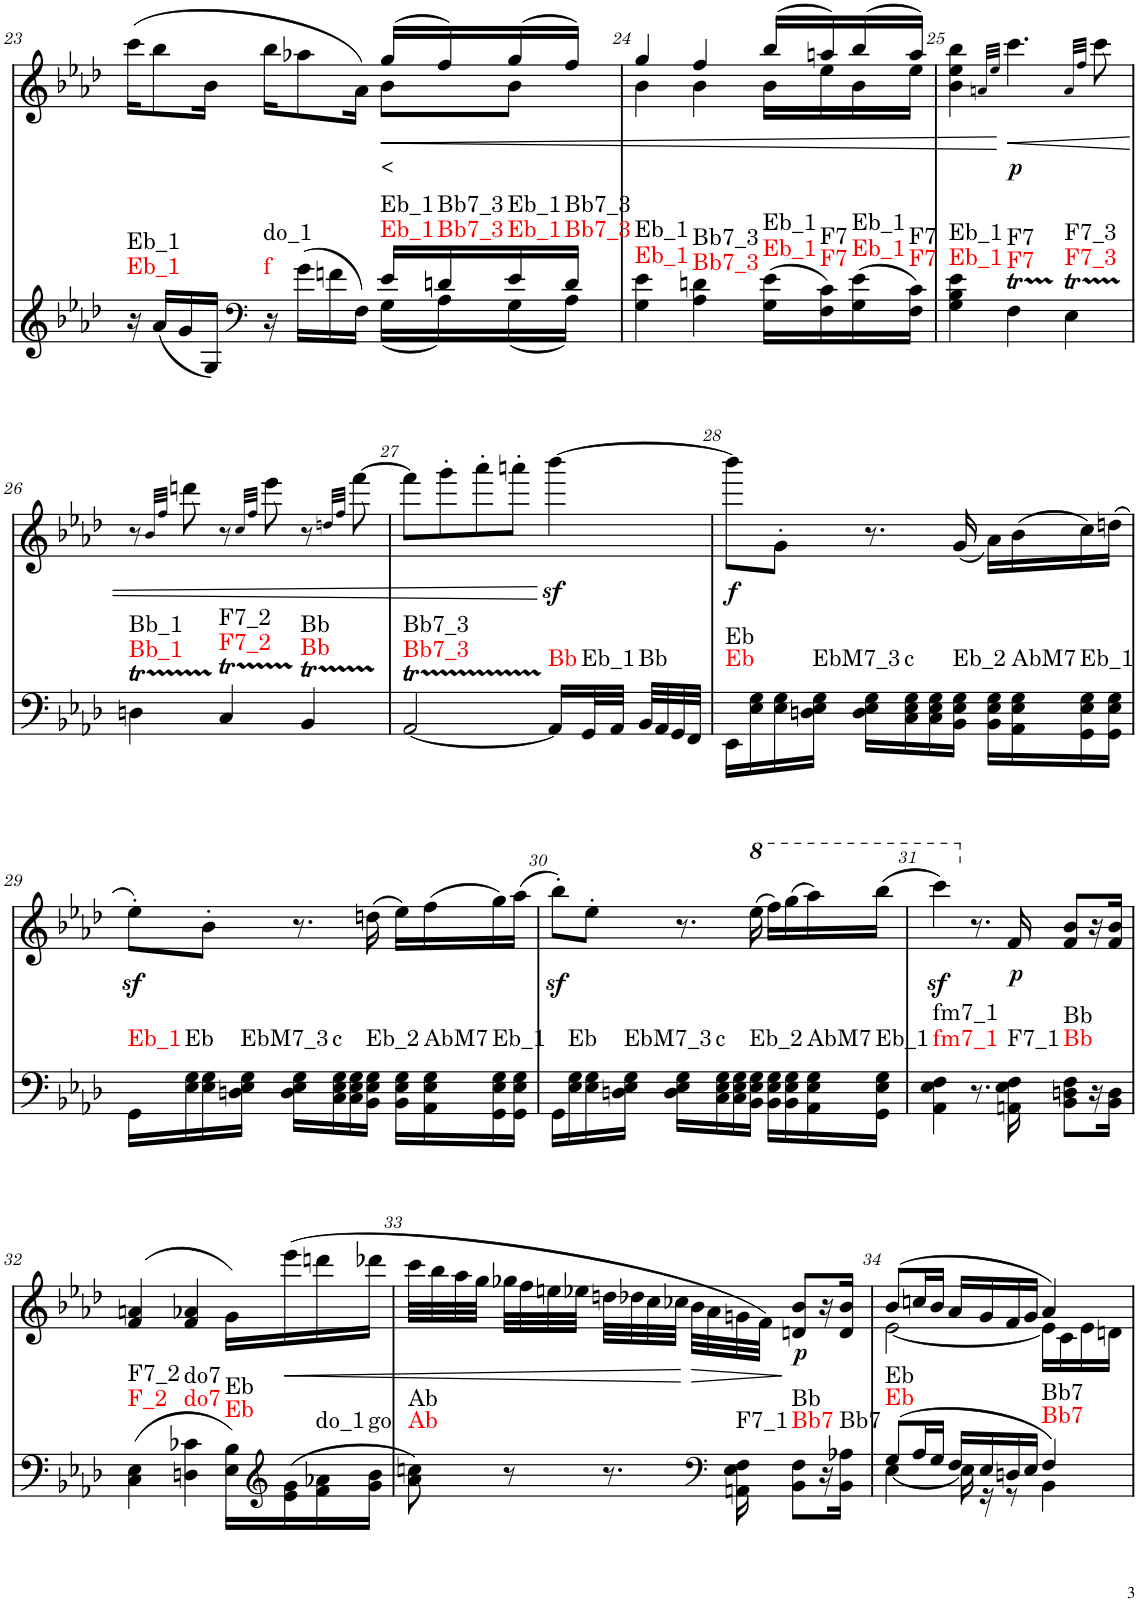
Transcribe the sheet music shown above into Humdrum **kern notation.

**kern	**harte	**kern	**text	**dynam
*part2	*part2	*part1	*part1	*part1
*staff2	*	*staff1	*staff1	*staff1
*I"Piano	*	*I"Piano	*	*
*I'Pno	*	*I'Pno	*	*
!!LO:PB:g=z
*clefG2	*	*clefG2	*	*
*k[b-e-a-d-]	*	*k[b-e-a-d-]	*	*
*A-:	*	*A-:	*	*
*M3/4	*	*M3/4	*	*
=23	=23	=23	=23	=23
*^	*	*^	*	*
!	!	!LO:H:n=1:kt=Eb_1	!	!	!	!
!	!	!LO:H:n=2:kt=Eb_1	!	!	!	!
16r	2ryy	N N	4ryy	(>16ccc\KL	.	.
(<16a-/LL	.	.	.	8bb-\	.	.
16g/	.	.	.	.	.	.
16G/JJ)	.	.	.	16b-\Jk	.	.
*clefF4	*	*	*	*	*	*
!	!	!LO:H:n=1:kt=f	!	!	!	!
!	!	!LO:H:n=2:kt=do_1	!	!	!	!
16r	.	N N	4ryy	16bb-\KL	.	.
(>16g\LL	.	.	.	8aa-X\	.	.
16fn\	.	.	.	.	.	.
16F\JJ)	.	.	.	16a-\Jk)	.	.
!	!	!LO:H:n=1:kt=Eb_1	!	!	!LO:LY:b	!LO:HP:b
!	!	!LO:H:n=2:kt=Eb_1	!	!	!	!
16e-/LL	(16G\LL	N N	(16gg/LL	8b-\L	<	<
!	!	!LO:H:n=1:kt=Bb7_3	!	!	!	!
!	!	!LO:H:n=2:kt=Bb7_3	!	!	!	!
16dn/	16A-\)	N N	16ff/)	.	.	.
!	!	!LO:H:n=1:kt=Eb_1	!	!	!	!
!	!	!LO:H:n=2:kt=Eb_1	!	!	!	!
16e-/	(16G\	N N	(16gg/	8b-\J	.	.
!	!	!LO:H:n=1:kt=Bb7_3	!	!	!	!
!	!	!LO:H:n=2:kt=Bb7_3	!	!	!	!
16d/JJ	16A-\JJ)	N N	16ff/JJ)	.	.	.
=24	=24	=24	=24	=24	=24	=24
!	!	!LO:H:n=1:kt=Eb_1	!	!	!	!
!	!	!LO:H:n=2:kt=Eb_1	!	!	!	!
*v	*v	*	*	*	*	*
4G\ 4e-\	N N	4gg/	4b-\	.	.
!	!LO:H:n=1:kt=Bb7_3	!	!	!	!
!	!LO:H:n=2:kt=Bb7_3	!	!	!	!
4A-\ 4dn\	N N	4ff/	4b-\	.	.
!	!LO:H:n=1:kt=Eb_1	!	!	!	!
!	!LO:H:n=2:kt=Eb_1	!	!	!	!
(16G\ 16e-\LL	N N	(16bb-/LL	16b-\LL	.	.
!	!LO:H:n=1:kt=F7	!	!	!	!
!	!LO:H:n=2:kt=F7	!	!	!	!
16F\ 16c\)	N N	16aan/)	16ee-\	.	.
!	!LO:H:n=1:kt=Eb_1	!	!	!	!
!	!LO:H:n=2:kt=Eb_1	!	!	!	!
(16G\ 16e-\	N N	(16bb-/	16b-\	.	.
!	!LO:H:n=1:kt=F7	!	!	!	!
!	!LO:H:n=2:kt=F7	!	!	!	!
16F\ 16c\JJ)	N N	16aa/JJ)	16ee-\JJ	.	.
=25	=25	=25	=25	=25	=25
!	!LO:H:n=1:kt=Eb_1	!	!	!	!
!	!LO:H:n=2:kt=Eb_1	!	!	!	!
*	*	*v	*v	*	*
4G\ 4B-\ 4e-\	N N	4b-\ 4ee-\ 4bb-\	.	.
.	.	32qan/LLL	.	.
.	.	32qee-/JJJ	.	.
!	!LO:H:n=1:kt=F7	!	!LO:LY:b	!
!	!LO:H:n=2:kt=F7	!	!	!
4FT\	N N	4.ccc\	.	[
!	!LO:H:n=1:kt=F7_3	!	!	!
!	!LO:H:n=2:kt=F7_3	!	!	!
4E-T\	N N	.	.	.
.	.	32qa/LLL	.	.
.	.	32qff/JJJ	.	.
.	.	8ccc\	.	.
!!LO:LB:g=z
=26	=26	=26	=26	=26
!	!LO:H:n=1:kt=Bb_1	!	!	!
!	!LO:H:n=2:kt=Bb_1	!	!	!
4Dnt\	N N	8r	.	.
.	.	32qb-/LLL	.	.
.	.	32qff/JJJ	.	.
.	.	8dddn\	.	.
!	!LO:H:n=1:kt=F7_2	!	!	!
!	!LO:H:n=2:kt=F7_2	!	!	!
4Ct/	N N	8r	.	.
.	.	32qcc/LLL	.	.
.	.	32qff/JJJ	.	.
.	.	8eee-\	.	.
!	!LO:H:n=1:kt=Bb	!	!	!
!	!LO:H:n=2:kt=Bb	!	!	!
4BB-T/	N N	8r	.	.
.	.	32qddn/LLL	.	.
.	.	32qff/JJJ	.	.
.	.	[8fff\	.	.
=27	=27	=27	=27	=27
!	!LO:H:n=1:kt=Bb7_3	!	!	!
!	!LO:H:n=2:kt=Bb7_3	!	!	!
[2AA-T/	N N	8fff\L]	.	.
.	.	8ggg'\	.	.
.	.	8aaa-'\	.	.
.	.	8aaan'\J	.	.
!	!LO:H:kt=Bb	!	!	!
16AA-/LL]	N	[4bbb-z<\	.	.
!	!LO:H:kt=Eb_1	!	!	!
32GG/L	N	.	.	.
32AA-/JJJ	.	.	.	.
!	!LO:H:kt=Bb	!	!	!
32BB-/LLL	N	.	.	.
32AA-/	.	.	.	.
32GG/	.	.	.	.
32FF/JJJ	.	.	.	.
=28	=28	=28	=28	=28
!	!LO:H:n=1:kt=Eb	!	!LO:LY:b	!
!	!LO:H:n=2:kt=Eb	!	!	!
16EE-\LL	N N	8bbb-\L]	.	.
16E-\ 16G\	.	.	.	.
16E-\ 16G\	.	8g'\J	.	.
!	!LO:H:kt=EbM7_3	!	!	!
16Dn\ 16E-\ 16G\JJ	N	.	.	.
16D\ 16E-\ 16G\LL	.	8.r	.	.
!	!LO:H:kt=c	!	!	!
16C\ 16E-\ 16G\	N	.	.	.
16C\ 16E-\ 16G\	.	.	.	.
!	!LO:H:kt=Eb_2	!	!	!
16BB-\ 16E-\ 16G\JJ	N	(<16g/	.	.
16BB-\ 16E-\ 16G\LL	.	16a-\LL)	.	.
!	!LO:H:kt=AbM7	!	!	!
16AA-\ 16E-\ 16G\	N	(16b-\	.	.
!	!LO:H:kt=Eb_1	!	!	!
16GG\ 16E-\ 16G\	N	16cc\)	.	.
16GG\ 16E-\ 16G\JJ	.	(16ddn\JJ	.	.
!!LO:LB:g=z
=29	=29	=29	=29	=29
!	!LO:H:kt=Eb_1	!	!	!
16GG\LL	N	8ee-z<'\L)	.	.
!	!LO:H:kt=Eb	!	!	!
16E-\ 16G\	N	.	.	.
16E-\ 16G\	.	8b-'\J	.	.
!	!LO:H:kt=EbM7_3	!	!	!
16Dn\ 16E-\ 16G\JJ	N	.	.	.
16D\ 16E-\ 16G\LL	.	8.r	.	.
!	!LO:H:kt=c	!	!	!
16C\ 16E-\ 16G\	N	.	.	.
16C\ 16E-\ 16G\	.	.	.	.
!	!LO:H:kt=Eb_2	!	!	!
16BB-\ 16E-\ 16G\JJ	N	(16ddn\	.	.
16BB-\ 16E-\ 16G\LL	.	16ee-\LL)	.	.
!	!LO:H:kt=AbM7	!	!	!
16AA-\ 16E-\ 16G\	N	(16ff\	.	.
!	!LO:H:kt=Eb_1	!	!	!
16GG\ 16E-\ 16G\	N	16gg\)	.	.
16GG\ 16E-\ 16G\JJ	.	(16aa-\JJ	.	.
=30	=30	=30	=30	=30
16GG\LL	.	8bb-z<'\L)	.	.
!	!LO:H:kt=Eb	!	!	!
16E-\ 16G\	N	.	.	.
16E-\ 16G\	.	8ee-'\J	.	.
!	!LO:H:kt=EbM7_3	!	!	!
16Dn\ 16E-\ 16G\JJ	N	.	.	.
16D\ 16E-\ 16G\LL	.	8.r	.	.
!	!LO:H:kt=c	!	!	!
16C\ 16E-\ 16G\	N	.	.	.
16C\ 16E-\ 16G\	.	.	.	.
*	*	*8va	*	*
!	!LO:H:kt=Eb_2	!	!	!
16BB-\ 16E-\ 16G\JJ	N	(16eee-\	.	.
16BB-\ 16E-\ 16G\LL	.	16fff\LL)	.	.
16BB-\ 16E-\ 16G\	.	(16ggg\	.	.
!	!LO:H:kt=AbM7	!	!	!
16AA-\ 16E-\ 16G\	N	16aaa-\)	.	.
!	!LO:H:kt=Eb_1	!	!	!
16GG\ 16E-\ 16G\JJ	N	(16bbb-\JJ	.	.
=31	=31	=31	=31	=31
!	!LO:H:n=1:kt=fm7_1	!	!	!
!	!LO:H:n=2:kt=fm7_1	!	!	!
4AA-\ 4E-\ 4F\	N N	4ccccz<\)	.	.
*	*	*X8va	*	*
8.r	.	8.r	.	.
!	!LO:H:kt=F7_1	!	!LO:LY:b	!
16AAn\ 16E-\ 16F\	N	16f/	.	.
!	!LO:H:n=1:kt=Bb	!	!	!
!	!LO:H:n=2:kt=Bb	!	!	!
8BB-\ 8Dn\ 8F\L	N N	8f/ 8b-/L	.	.
16r	.	16r	.	.
16BB-\ 16D\JJ	.	16f/ 16b-/JJ	.	.
!!LO:LB:g=z
=32	=32	=32	=32	=32
!	!LO:H:n=1:kt=F_2	!	!	!
!	!LO:H:n=2:kt=F7_2	!	!	!
(4C\ 4E-\	N N	(4f/ 4an/	.	.
!	!LO:H:n=1:kt=do7	!	!	!
!	!LO:H:n=2:kt=do7	!	!	!
4Dn\ 4c-X\	N N	4f/ 4a-X/	.	.
!	!LO:H:n=1:kt=Eb	!	!	!
!	!LO:H:n=2:kt=Eb	!	!	!
16E-\ 16B-\LL)	N N	16g\LL)	.	.
*clefG2	*	*	*	*
!	!	!	!	!LO:HP:b
(16e-\ 16g\	.	(16eee-\	.	<
!	!LO:H:kt=do_1	!	!	!
16f\ 16a-X\	N	16dddn\	.	.
!	!LO:H:kt=go	!	!	!
16g\ 16b-\JJ	N	16ddd-X\JJ	.	.
=33	=33	=33	=33	=33
!	!LO:H:n=1:kt=Ab	!	!	!
!	!LO:H:n=2:kt=Ab	!	!	!
8a-\ 8ccn\)	N N	32ccc\LLL	.	.
.	.	32bb-\	.	.
.	.	32aa-\	.	.
.	.	32gg\JJJ	.	.
8r	.	32gg-X\LLL	.	.
.	.	32ff\	.	.
.	.	32een\	.	.
.	.	32ee-X\JJJ	.	.
8.r	.	32ddn\LLL	.	.
.	.	32dd-X\	.	.
.	.	32cc\	.	.
.	.	32cc-X\JJJ	.	.
!	!	!	!	!LO:HP:n=1:b
.	.	32b-\LLL	.	[ >
.	.	32a-\	.	.
*clefF4	*	*	*	*
!	!LO:H:kt=F7_1	!	!	!
16AAn\ 16E-\ 16F\	N	32gn\	.	.
.	.	32f\JJJ)	.	.
!	!LO:H:n=1:kt=Bb7	!	!LO:LY:b	!
!	!LO:H:n=2:kt=Bb	!	!	!
8BB-\ 8F\L	N N	8dn/ 8b-/L	.	]
16r	.	16r	.	.
!	!LO:H:kt=Bb7	!	!	!
16BB-\ 16A-X\JJ	N	16d/ 16b-/JJ	.	.
=34	=34	=34	=34	=34
*^	*	*^	*	*
!	!	!LO:H:n=1:kt=Eb	!	!	!	!
!	!	!LO:H:n=2:kt=Eb	!	!	!	!
(8G/L	[4E-\	N N	(8b-/L	[2e-\	.	.
16A-/L	.	.	16ccn/L	.	.	.
16G/JJ	.	.	16b-/JJ	.	.	.
16F/LL	16E-\]	.	16a-/LL	.	.	.
16E-/	16r	.	16g/	.	.	.
16Dn/	8r	.	16f/	.	.	.
16E-/JJ	.	.	16g/JJ	.	.	.
!	!	!LO:H:n=1:kt=Bb7	!	!	!	!
!	!	!LO:H:n=2:kt=Bb7	!	!	!	!
4F/)	4BB-\	N N	4a-/)	16e-\LL]	.	.
.	.	.	.	16c\	.	.
.	.	.	.	16e-\	.	.
.	.	.	.	16dn\JJ	.	.
*v	*v	*	*	*	*	*
*	*	*v	*v	*	*
=	=	=	=	=
*-	*-	*-	*-	*-
